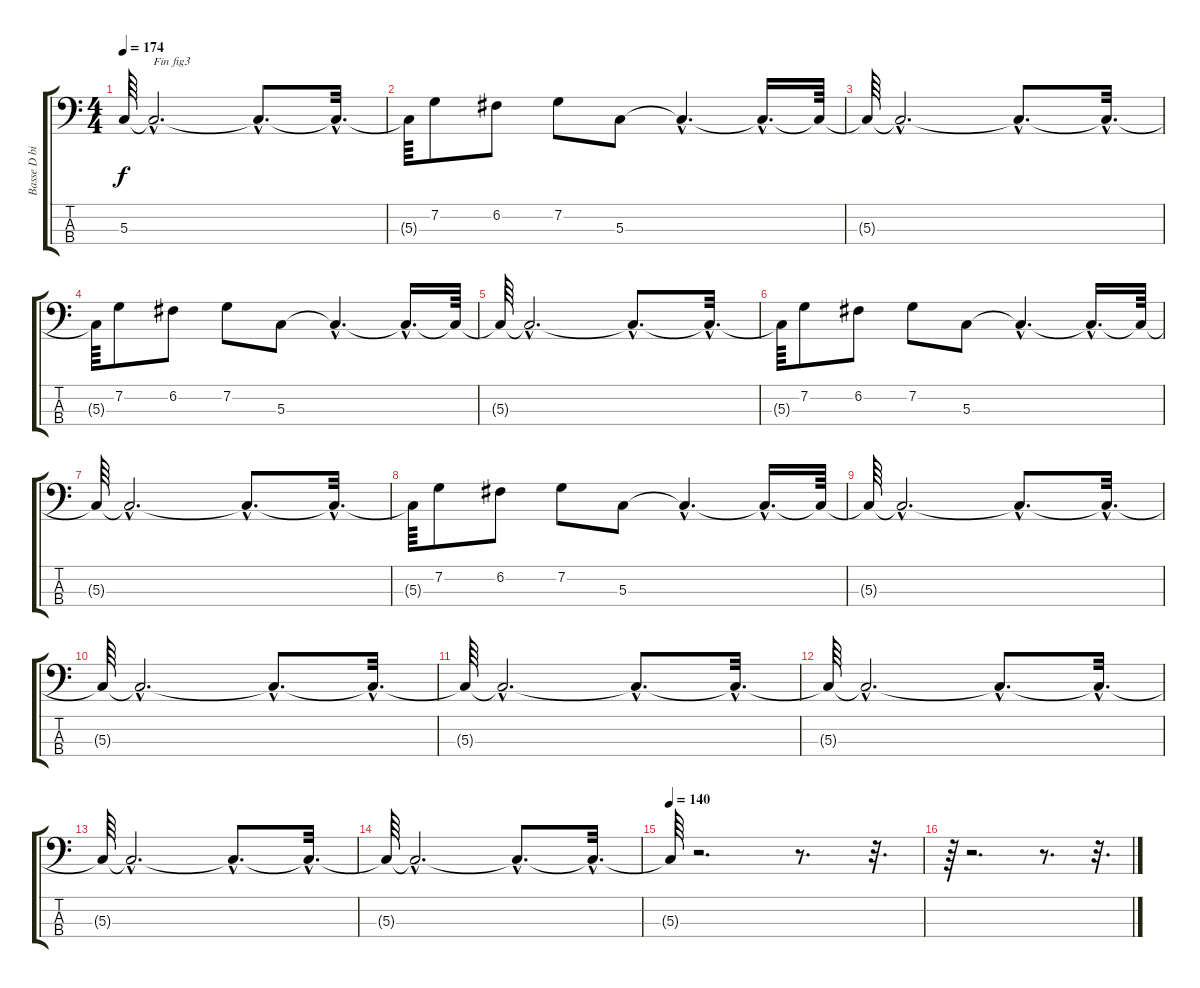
\track ("Basse D bis" "Basse D bi") {instrument synthbass2}
\staff {score tabs}
\tuning (F2 C2 G1 D1) {hide}
\ts (4 4)
\tempo 174
\clef f4
\ks c
5.3{t}.64{dy f} 5.3{hac t}.2{d txt "Fin fig3"} 5.3{hac t}.8{d} 5.3{hac t}.32{d} |
5.3{t}.64 7.2.8 6.2.8 7.2.8 5.3.8 5.3{hac t}.4{d} 5.3{hac t}.16{d} 5.3{t}.64 |
5.3{t}.64 5.3{hac t}.2{d} 5.3{hac t}.8{d} 5.3{hac t}.32{d} |
5.3{t}.64 7.2.8 6.2.8 7.2.8 5.3.8 5.3{hac t}.4{d} 5.3{hac t}.16{d} 5.3{t}.64 |
5.3{t}.64 5.3{hac t}.2{d} 5.3{hac t}.8{d} 5.3{hac t}.32{d} |
5.3{t}.64 7.2.8 6.2.8 7.2.8 5.3.8 5.3{hac t}.4{d} 5.3{hac t}.16{d} 5.3{t}.64 |
5.3{t}.64 5.3{hac t}.2{d} 5.3{hac t}.8{d} 5.3{hac t}.32{d} |
5.3{t}.64 7.2.8 6.2.8 7.2.8 5.3.8 5.3{hac t}.4{d} 5.3{hac t}.16{d} 5.3{t}.64 |
5.3{t}.64 5.3{hac t}.2{d} 5.3{hac t}.8{d} 5.3{hac t}.32{d} |
5.3{t}.64 5.3{hac t}.2{d} 5.3{hac t}.8{d} 5.3{hac t}.32{d} |
5.3{t}.64 5.3{hac t}.2{d} 5.3{hac t}.8{d} 5.3{hac t}.32{d} |
5.3{t}.64 5.3{hac t}.2{d} 5.3{hac t}.8{d} 5.3{hac t}.32{d} |
5.3{t}.64 5.3{hac t}.2{d} 5.3{hac t}.8{d} 5.3{hac t}.32{d} |
5.3{t}.64 5.3{hac t}.2{d} 5.3{hac t}.8{d} 5.3{hac t}.32{d} |
\tempo 140
5.3{t}.64 r.2{d} r.8{d} r.32{d} |
r.64 r.2{d} r.8{d} r.32{d}
